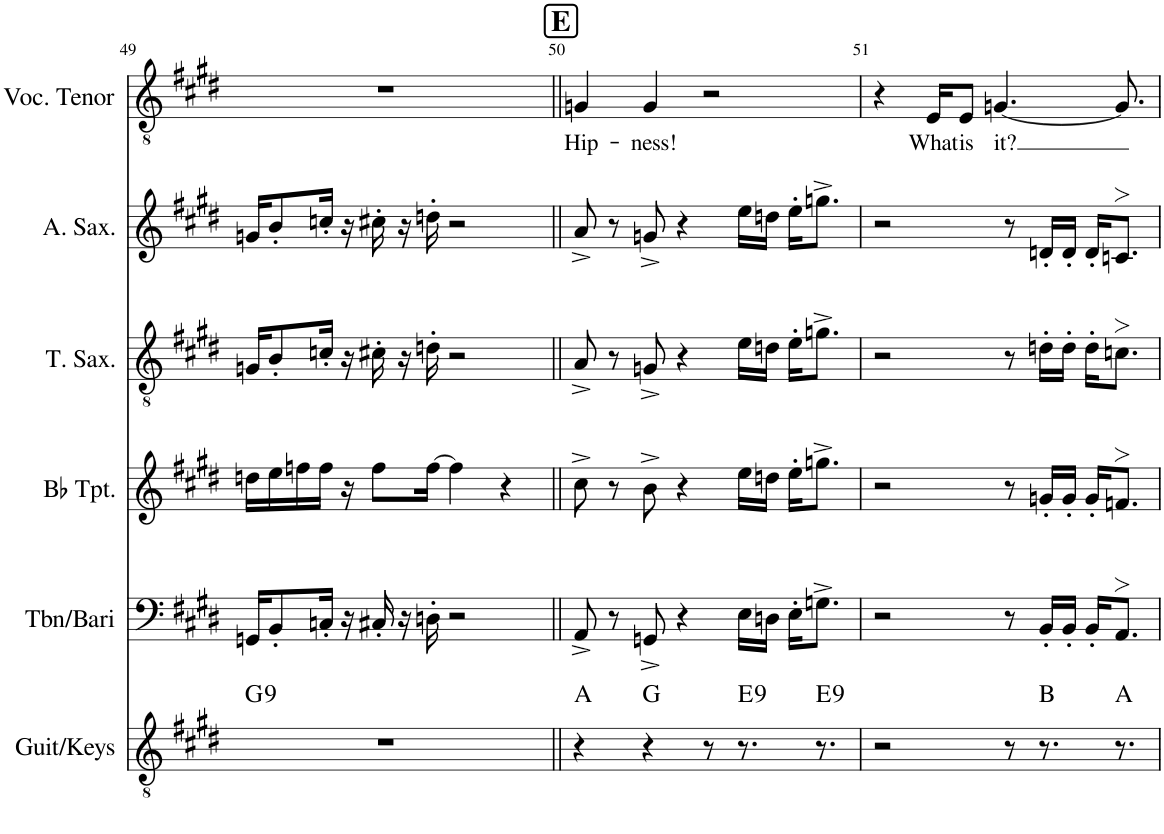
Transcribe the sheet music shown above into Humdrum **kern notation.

**kern	**harte	**kern	**kern	**kern	**kern	**kern	**text
*part6	*part6	*part5	*part4	*part3	*part2	*part1	*part1
*staff6	*	*staff5	*staff4	*staff3	*staff2	*staff1	*staff1
*I"Guit/Keys	*	*I"Tbn/Bari	*I"Bb Trumpet	*I"T. Sax.	*I"Alto Sax	*I"Voc. Tenor	*
*I'Guit/Keys	*	*I'Tbn/Bari	*I'Bb Tpt.	*I'T. Sax.	*I'A. Sax.	*I'Voc. Tenor	*
!!LO:PB:g=z
*clefGv2	*	*clefF4	*clefG2	*clefGv2	*clefG2	*clefGv2	*
*	*	*	*ITrd1c2	*ITrd8c14	*ITrd5c9	*	*
*k[f#c#g#d#]	*	*k[f#c#g#d#]	*k[f#c#g#d#]	*k[f#c#g#d#]	*k[f#c#g#d#]	*k[f#c#g#d#]	*
*M4/4	*	*M4/4	*M4/4	*M4/4	*M4/4	*M4/4	*
=49	=49	=49	=49	=49	=49	=49	=49
!	!LO:H:kt=9	!	!	!	!	!	!
1r	G:9	16GGn/KL	16ddn\LL	16Gn/KL	16gn/KL	1r	.
.	.	8BB'/	16ee\	8B'/	8b'/	.	.
.	.	.	16ffn\	.	.	.	.
.	.	16Cn'/Jk	16ff\JJ	16cn'/Jk	16ccn'/Jk	.	.
.	.	16r	16r	16r	16r	.	.
.	.	16C#X'/	8ff\L	16c#X'\	16cc#X'\	.	.
.	.	16r	.	16r	16r	.	.
.	.	16Dn'\	[16ff\Jk	16dn'\	16ddn'\	.	.
.	.	2r	4ff\]	2r	2r	.	.
.	.	.	4r	.	.	.	.
!!LO:REH:place=s1:a:B:cj:fs=14:t=E
=50||	=50||	=50||	=50||	=50||	=50||	=50||	=50||
!	!	!	!	!	!	!	!LO:LY:b
4r	A:maj	8AA^/	8cc#^\	8A^/	8a^/	4Gn/	Hip-
.	.	8r	8r	8r	8r	.	.
!	!	!	!	!	!	!	!LO:LY:b
4r	G:maj	8GGn^/	8b^\	8Gn^/	8gn^/	4G/	-ness!
.	.	4r	4r	4r	4r	.	.
8r	.	.	.	.	.	2r	.
!	!LO:H:kt=9	!	!	!	!	!	!
8.r	E:9	16E\LL	16ee\LL	16e\LL	16ee\LL	.	.
.	.	16Dn\JJ	16ddn\JJ	16dn\JJ	16ddn\JJ	.	.
.	.	16E'\KL	16ee'\KL	16e'\KL	16ee'\KL	.	.
!	!LO:H:kt=9	!	!	!	!	!	!
8.r	E:9	8.Gn^\J	8.ggn^\J	8.gn^\J	8.ggn^\J	.	.
=51	=51	=51	=51	=51	=51	=51	=51
2r	.	2r	2r	2r	2r	4r	.
!	!	!	!	!	!	!	!LO:LY:b
.	.	.	.	.	.	16E/KL	What
!	!	!	!	!	!	!	!LO:LY:b
.	.	.	.	.	.	8E/J	is
!	!	!	!	!	!	!	!LO:LY:b
.	.	.	.	.	.	[4.Gn/	it?
8r	.	8r	8r	8r	8r	.	.
8.r	B:maj	16BB'/LL	16gn'/LL	16dn'\LL	16dn'/LL	.	.
.	.	16BB'/JJ	16g'/JJ	16d'\JJ	16d'/JJ	.	.
.	.	16BB'/KL	16g'/KL	16d'\KL	16d'/KL	.	.
8.r	A:maj	8.AA>/J	8.fn>/J	8.cn>\J	8.cn>/J	8.G/]	.
=	=	=	=	=	=	=	=
*-	*-	*-	*-	*-	*-	*-	*-
